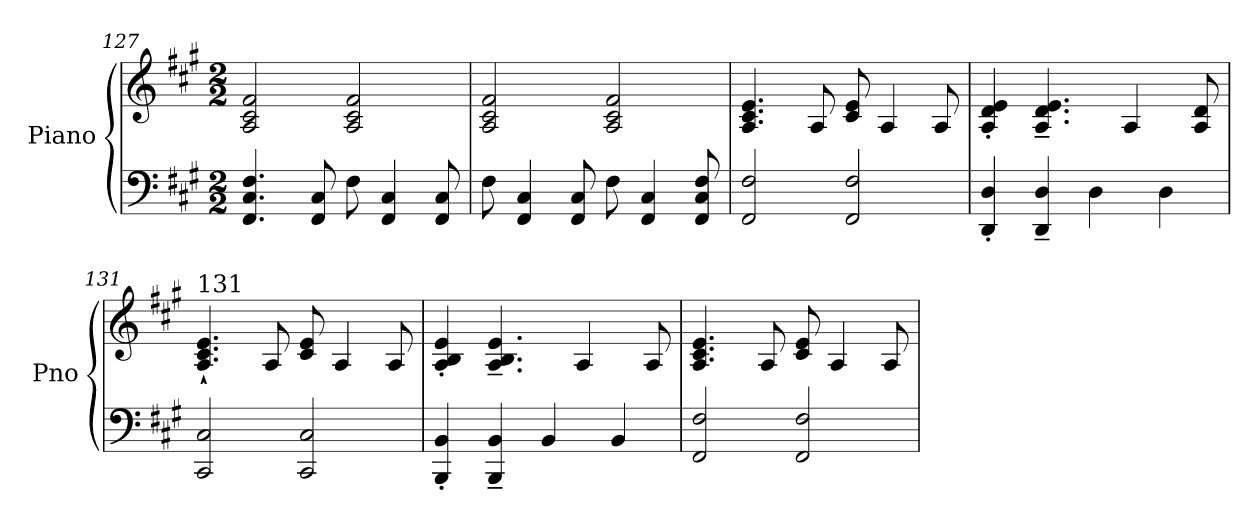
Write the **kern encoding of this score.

**kern	**kern
*part1	*part1
*staff2	*staff1
*I"Piano	*
*I'Pno	*
*clefF4	*clefG2
*k[f#c#g#]	*k[f#c#g#]
*M2/2	*M2/2
=127	=127
4.FF#/ 4.C#/ 4.F#/	2A/ 2c#/ 2f#/
8FF#/ 8C#/	.
8F#\	2A/ 2c#/ 2f#/
4FF#/ 4C#/	.
8FF#/ 8C#/	.
=128	=128
8F#\	2A/ 2c#/ 2f#/
4FF#/ 4C#/	.
8FF#/ 8C#/	.
8F#\	2A/ 2c#/ 2f#/
4FF#/ 4C#/	.
8FF#/ 8C#/ 8F#/	.
=129	=129
2FF#/ 2F#/	4.A/ 4.c#/ 4.e/
.	8A/
2FF#/ 2F#/	8c#/ 8e/
.	4A/
.	8A/
!!LO:LB:g=z
=130	=130
4DD/' 4D/'	4A/' 4d/' 4e/'
4DD/~ 4D/~	4.A/~ 4.d/~ 4.e/~
4D\	.
.	4A/
4D\	.
.	8A/ 8d/
!!LO:LB:g=z
=131	=131
!	!LO:TX:a:t=131
2CC#/ 2C#/	4.A/` 4.c#/` 4.e/`
.	8A/
2CC#/ 2C#/	8c#/ 8e/
.	4A/
.	8A/
=132	=132
4BBB/' 4BB/'	4A/' 4B/' 4e/'
4BBB/~ 4BB/~	4.A/~ 4.B/~ 4.e/~
4BB/	.
.	4A/
4BB/	.
.	8A/
=133	=133
2FF#/ 2F#/	4.A/ 4.c#/ 4.e/
.	8A/
2FF#/ 2F#/	8c#/ 8e/
.	4A/
.	8A/
=	=
*-	*-
